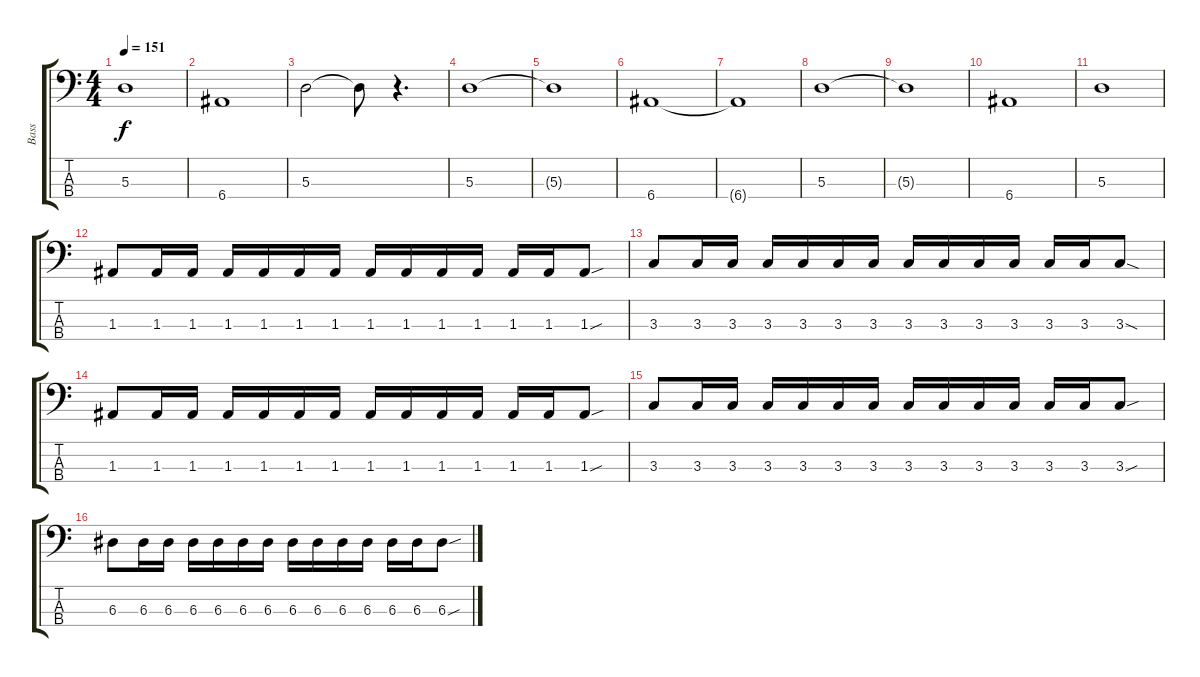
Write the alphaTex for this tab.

\track ("Bass" "Bass") {instrument electricbasspick}
\staff {score tabs}
\tuning (G2 D2 A1 E1) {hide}
\ts (4 4)
\tempo 151
\clef f4
\ks c
5.3{t}.1{dy f} |
6.4.1 |
5.3.2 5.3{t}.8 r.4{d} |
5.3.1 |
5.3{t}.1 |
6.4.1 |
6.4{t}.1 |
5.3.1 |
5.3{t}.1 |
6.4.1 |
5.3.1 |
1.3.8 1.3.16 1.3.16 1.3.16 1.3.16 1.3.16 1.3.16 1.3.16 1.3.16 1.3.16 1.3.16 1.3.16 1.3.16 1.3{sou}.8 |
3.3.8 3.3.16 3.3.16 3.3.16 3.3.16 3.3.16 3.3.16 3.3.16 3.3.16 3.3.16 3.3.16 3.3.16 3.3.16 3.3{sod}.8 |
1.3.8 1.3.16 1.3.16 1.3.16 1.3.16 1.3.16 1.3.16 1.3.16 1.3.16 1.3.16 1.3.16 1.3.16 1.3.16 1.3{sou}.8 |
3.3.8 3.3.16 3.3.16 3.3.16 3.3.16 3.3.16 3.3.16 3.3.16 3.3.16 3.3.16 3.3.16 3.3.16 3.3.16 3.3{sou}.8 |
6.3.8 6.3.16 6.3.16 6.3.16 6.3.16 6.3.16 6.3.16 6.3.16 6.3.16 6.3.16 6.3.16 6.3.16 6.3.16 6.3{sou}.8
